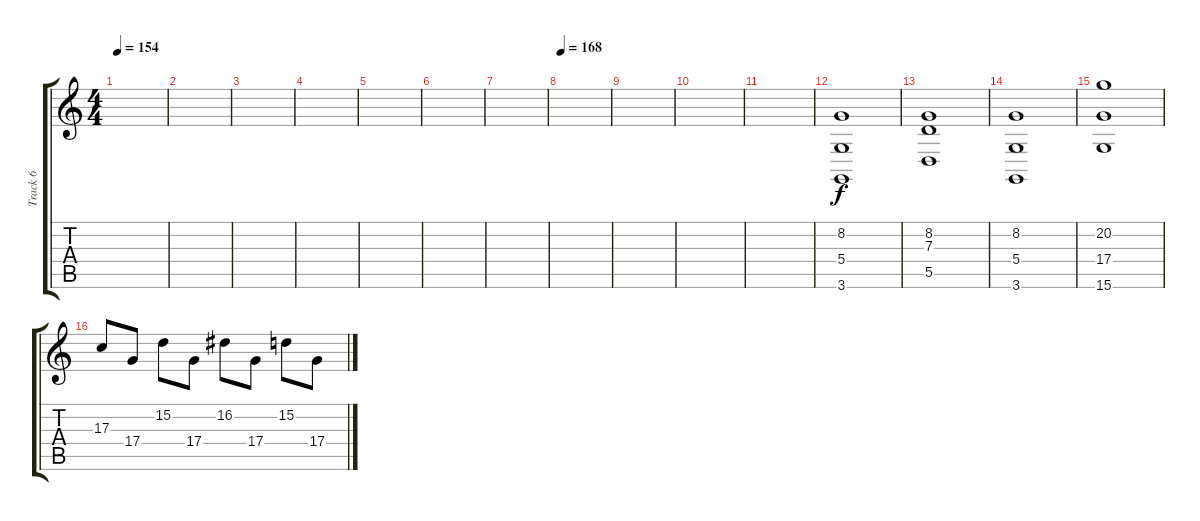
\track ("Track 6" "Track 6") {instrument stringensemble1}
\staff {score tabs}
\tuning (E4 B3 G3 D3 A2 E2) {hide}
\ts (4 4)
\tempo 154
\clef g2
\ks c
|
|
|
|
|
|
|
\tempo 168
|
|
|
|
(8.2 5.4 3.6).1 |
(8.2 7.3 5.5).1 |
(8.2 5.4 3.6).1 |
(20.2 17.4 15.6).1 |
17.3.8 17.4.8 15.2.8 17.4.8 16.2.8 17.4.8 15.2.8 17.4.8
